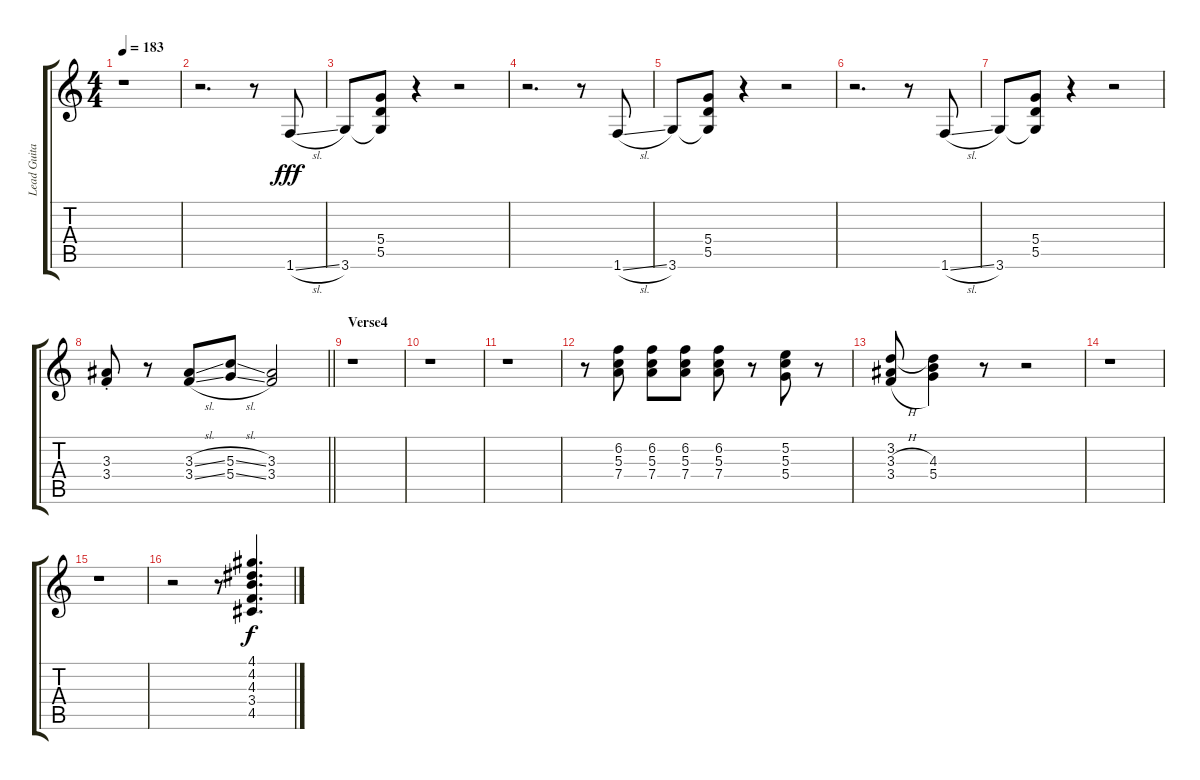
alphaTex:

\track ("Lead Guitar" "Lead Guita") {instrument overdrivenguitar}
\staff {score tabs}
\tuning (E4 B3 G3 D3 A2 E2) {hide}
\ts (4 4)
\tempo 183
\clef g2
\ks c
r.1{dy fff} |
r.2{d} r.8 1.6{sl}.8 |
3.6.8 (5.4 5.5 3.6{t}).8 r.4 r.2 |
r.2{d} r.8 1.6{sl}.8 |
3.6.8 (5.4 5.5 3.6{t}).8 r.4 r.2 |
r.2{d} r.8 1.6{sl}.8 |
3.6.8 (5.4 5.5 3.6{t}).8 r.4 r.2 |
\barLineRight lightlight
(3.3{st} 3.4{st}).8 r.8 (3.3{sl} 3.4{sl}).8 (5.3{sl} 5.4{sl}).8 (3.3 3.4).2 |
\section ("" "Verse4")
r.1 |
r.1 |
r.1 |
r.8 (6.2 5.3 7.4).8 (6.2 5.3 7.4).8 (6.2 5.3 7.4).8 (6.2 5.3 7.4).8 r.8 (5.2 5.3 5.4).8 r.8 |
(3.2 3.3{h} 3.4{h}).8 (3.2{t} 4.3 5.4).4 r.8 r.2 |
r.1 |
r.1 |
r.2 r.8 (4.1 4.2 4.3 3.4 4.5).4{d dy f}
